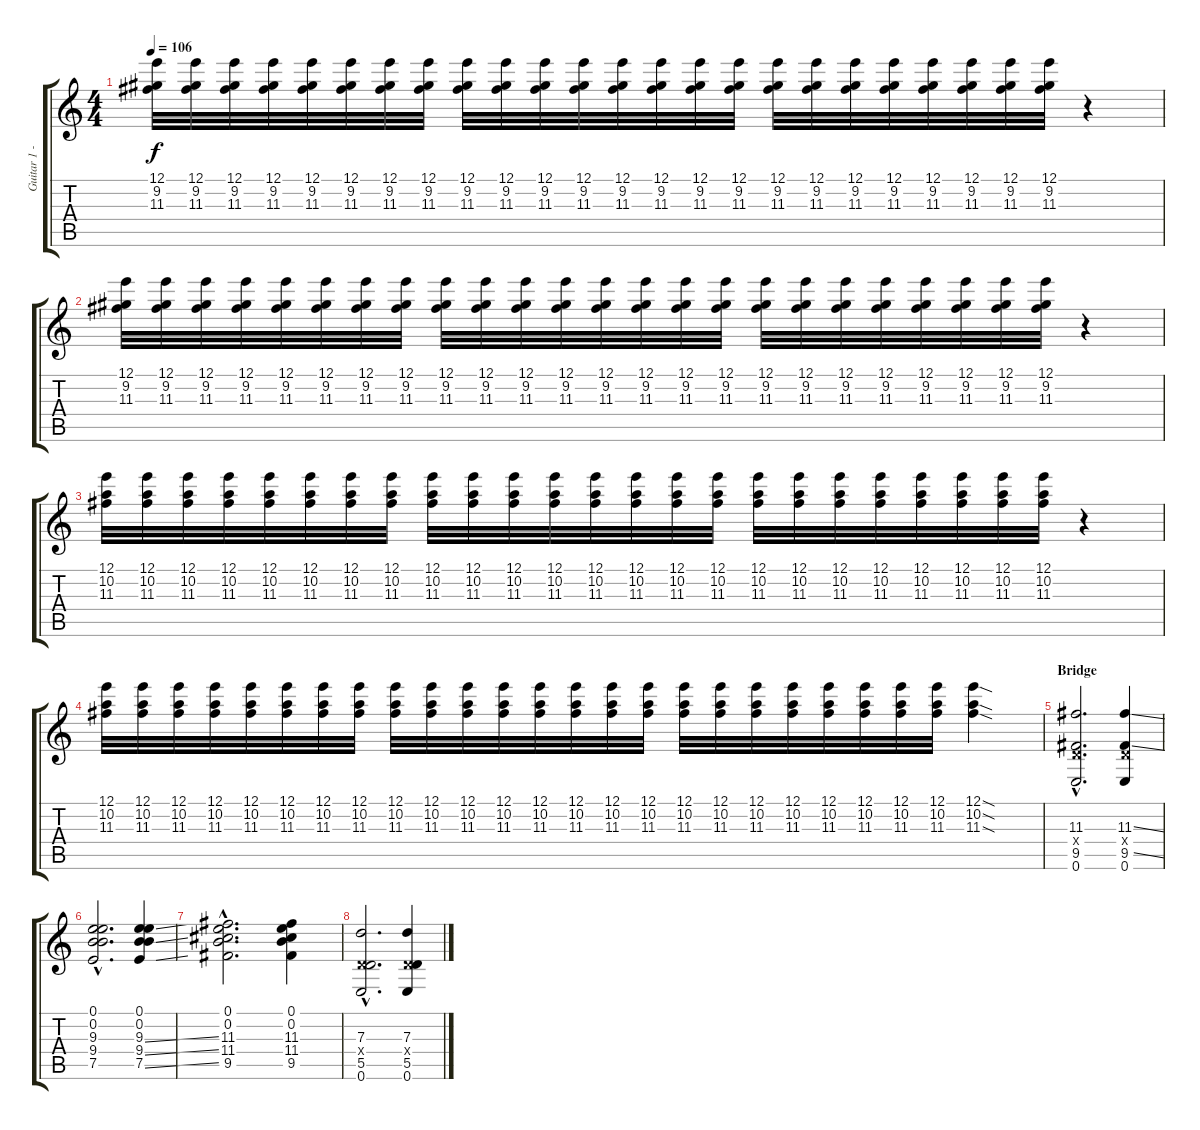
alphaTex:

\track ("Guitar 1 - Lee Gaze" "Guitar 1 -") {instrument electricguitarclean}
\staff {score tabs}
\tuning (E4 B3 G3 D3 A2 E2) {hide}
\ts (4 4)
\tempo 106
\clef g2
\ks c
(12.1 9.2 11.3).32{dy f} (12.1 9.2 11.3).32 (12.1 9.2 11.3).32 (12.1 9.2 11.3).32 (12.1 9.2 11.3).32 (12.1 9.2 11.3).32 (12.1 9.2 11.3).32 (12.1 9.2 11.3).32 (12.1 9.2 11.3).32 (12.1 9.2 11.3).32 (12.1 9.2 11.3).32 (12.1 9.2 11.3).32 (12.1 9.2 11.3).32 (12.1 9.2 11.3).32 (12.1 9.2 11.3).32 (12.1 9.2 11.3).32 (12.1 9.2 11.3).32 (12.1 9.2 11.3).32 (12.1 9.2 11.3).32 (12.1 9.2 11.3).32 (12.1 9.2 11.3).32 (12.1 9.2 11.3).32 (12.1 9.2 11.3).32 (12.1 9.2 11.3).32 r.4 |
(12.1 9.2 11.3).32 (12.1 9.2 11.3).32 (12.1 9.2 11.3).32 (12.1 9.2 11.3).32 (12.1 9.2 11.3).32 (12.1 9.2 11.3).32 (12.1 9.2 11.3).32 (12.1 9.2 11.3).32 (12.1 9.2 11.3).32 (12.1 9.2 11.3).32 (12.1 9.2 11.3).32 (12.1 9.2 11.3).32 (12.1 9.2 11.3).32 (12.1 9.2 11.3).32 (12.1 9.2 11.3).32 (12.1 9.2 11.3).32 (12.1 9.2 11.3).32 (12.1 9.2 11.3).32 (12.1 9.2 11.3).32 (12.1 9.2 11.3).32 (12.1 9.2 11.3).32 (12.1 9.2 11.3).32 (12.1 9.2 11.3).32 (12.1 9.2 11.3).32 r.4 |
(12.1 10.2 11.3).32 (12.1 10.2 11.3).32 (12.1 10.2 11.3).32 (12.1 10.2 11.3).32 (12.1 10.2 11.3).32 (12.1 10.2 11.3).32 (12.1 10.2 11.3).32 (12.1 10.2 11.3).32 (12.1 10.2 11.3).32 (12.1 10.2 11.3).32 (12.1 10.2 11.3).32 (12.1 10.2 11.3).32 (12.1 10.2 11.3).32 (12.1 10.2 11.3).32 (12.1 10.2 11.3).32 (12.1 10.2 11.3).32 (12.1 10.2 11.3).32 (12.1 10.2 11.3).32 (12.1 10.2 11.3).32 (12.1 10.2 11.3).32 (12.1 10.2 11.3).32 (12.1 10.2 11.3).32 (12.1 10.2 11.3).32 (12.1 10.2 11.3).32 r.4 |
(12.1 10.2 11.3).32 (12.1 10.2 11.3).32 (12.1 10.2 11.3).32 (12.1 10.2 11.3).32 (12.1 10.2 11.3).32 (12.1 10.2 11.3).32 (12.1 10.2 11.3).32 (12.1 10.2 11.3).32 (12.1 10.2 11.3).32 (12.1 10.2 11.3).32 (12.1 10.2 11.3).32 (12.1 10.2 11.3).32 (12.1 10.2 11.3).32 (12.1 10.2 11.3).32 (12.1 10.2 11.3).32 (12.1 10.2 11.3).32 (12.1 10.2 11.3).32 (12.1 10.2 11.3).32 (12.1 10.2 11.3).32 (12.1 10.2 11.3).32 (12.1 10.2 11.3).32 (12.1 10.2 11.3).32 (12.1 10.2 11.3).32 (12.1 10.2 11.3).32 (12.1{sod} 10.2{sod} 11.3{sod}).4 |
\section ("" "Bridge")
(11.3{hac} 0.4{hac x} 9.5{hac} 0.6{hac}).2{d} (11.3{ss} 0.4{x} 9.5{ss} 0.6).4 |
(0.1{hac} 0.2{hac} 9.3{hac} 9.4{hac} 7.5{hac}).2{d} (0.1 0.2 9.3{ss} 9.4{ss} 7.5{ss}).4 |
(0.1{hac} 0.2{hac} 11.3{hac} 11.4{hac} 9.5{hac}).2{d} (0.1 0.2 11.3 11.4 9.5).4 |
(7.3{hac} 0.4{hac x} 5.5{hac} 0.6{hac}).2{d} (7.3 0.4{x} 5.5 0.6).4
